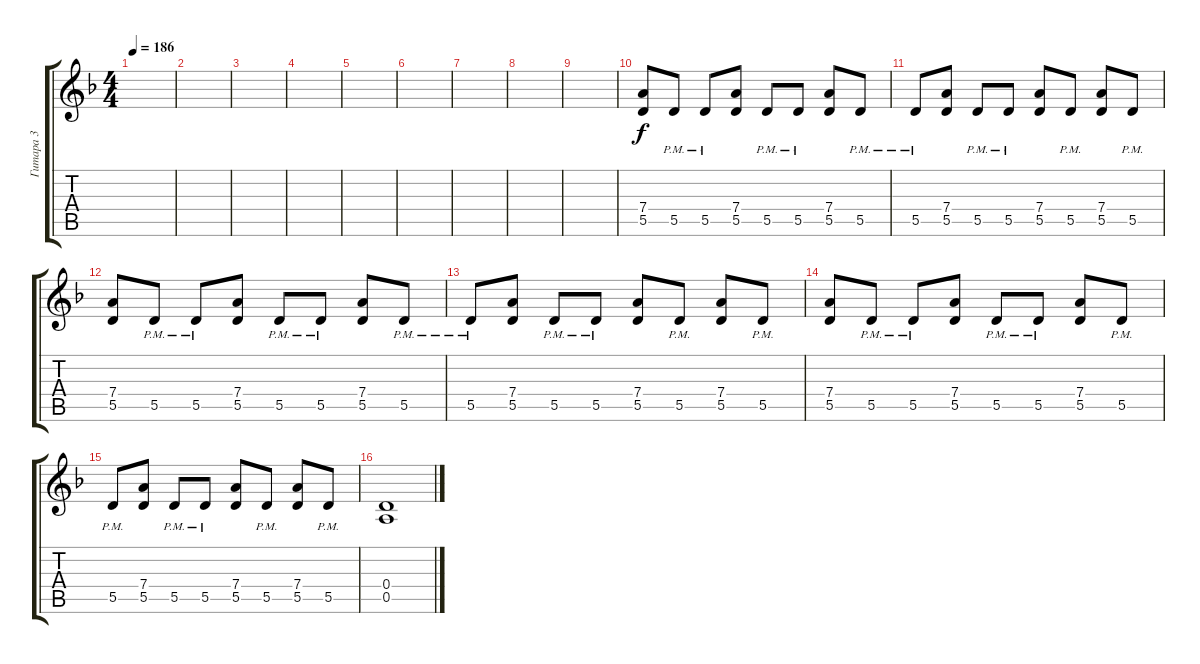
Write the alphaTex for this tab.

\track ("Гитара 3" "Гитара 3") {instrument distortionguitar}
\staff {score tabs}
\tuning (E4 B3 G3 D3 A2 E2) {hide}
\ts (4 4)
\tempo 186
\clef g2
\ks dminor
|
|
|
|
|
|
|
|
|
(7.4 5.5).8 5.5{pm}.8 5.5{pm}.8 (7.4 5.5).8 5.5{pm}.8 5.5{pm}.8 (7.4 5.5).8 5.5{pm}.8 |
5.5{pm}.8 (7.4 5.5).8 5.5{pm}.8 5.5{pm}.8 (7.4 5.5).8 5.5{pm}.8 (7.4 5.5).8 5.5{pm}.8 |
(7.4 5.5).8 5.5{pm}.8 5.5{pm}.8 (7.4 5.5).8 5.5{pm}.8 5.5{pm}.8 (7.4 5.5).8 5.5{pm}.8 |
5.5{pm}.8 (7.4 5.5).8 5.5{pm}.8 5.5{pm}.8 (7.4 5.5).8 5.5{pm}.8 (7.4 5.5).8 5.5{pm}.8 |
(7.4 5.5).8 5.5{pm}.8 5.5{pm}.8 (7.4 5.5).8 5.5{pm}.8 5.5{pm}.8 (7.4 5.5).8 5.5{pm}.8 |
5.5{pm}.8 (7.4 5.5).8 5.5{pm}.8 5.5{pm}.8 (7.4 5.5).8 5.5{pm}.8 (7.4 5.5).8 5.5{pm}.8 |
(0.4 0.5).1
